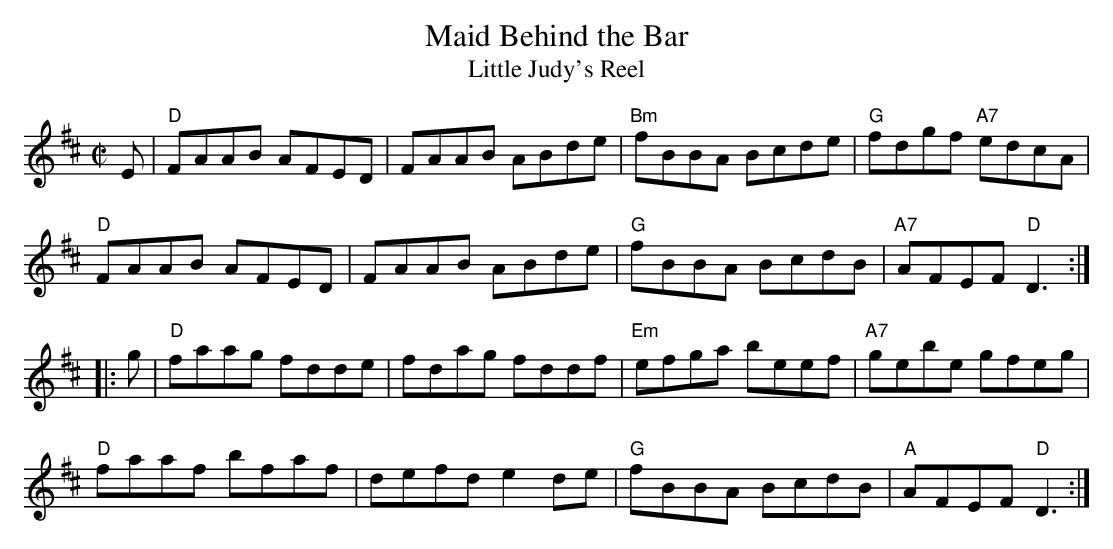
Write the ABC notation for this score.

X:1
T: Maid Behind the Bar
T:Little Judy's Reel
M: C|
K: D
E|"D"FAAB AFED| FAAB ABde| "Bm"fBBA Bcde| "G"fdgf "A7"edcA|
"D"FAAB AFED| FAAB ABde| "G"fBBA BcdB| "A7"AFEF "D"D3 :|
|:g|"D"faag fdde| fdag fddf| "Em"efga beef| "A7"gebe gfeg|
"D"faaf bfaf| defd e2de| "G"fBBA BcdB| "A"AFEF "D"D3 :|
